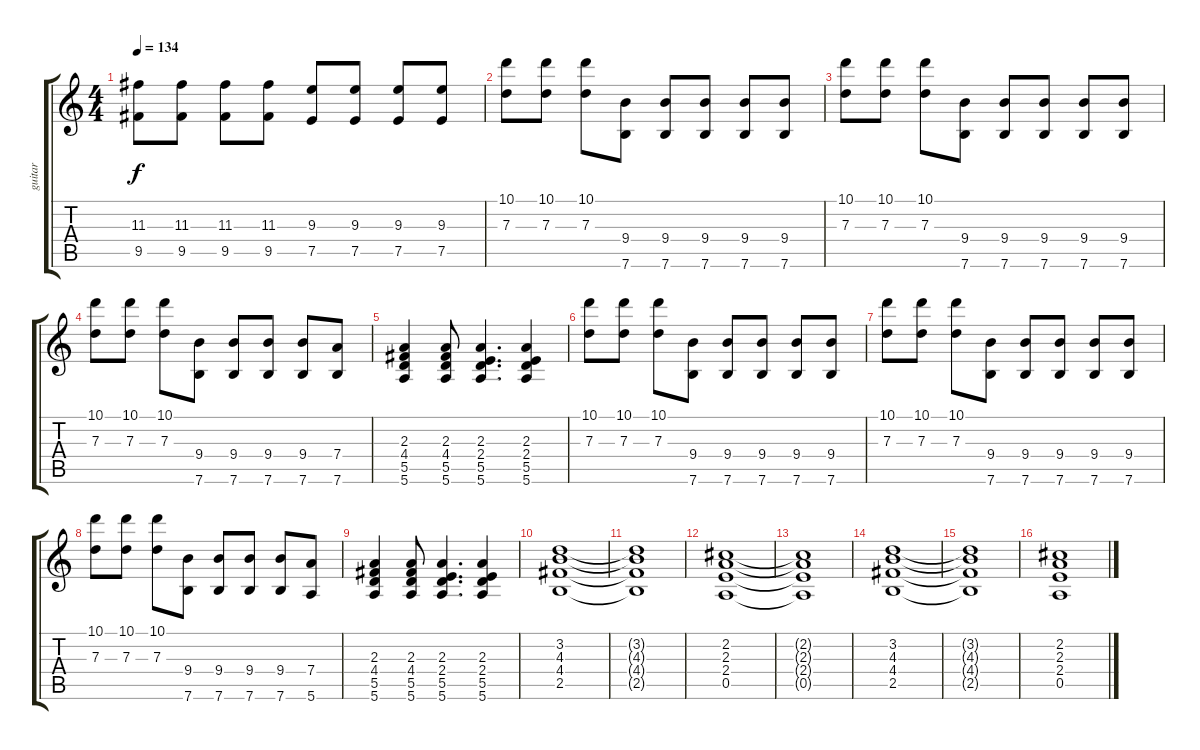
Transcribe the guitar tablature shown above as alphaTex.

\track ("guitar" "guitar") {instrument electricguitarclean}
\staff {score tabs}
\tuning (E4 B3 G3 D3 A2 E2) {hide}
\ts (4 4)
\tempo 134
\clef g2
\ks c
(11.3 9.5).8{dy f} (11.3 9.5).8 (11.3 9.5).8 (11.3 9.5).8 (9.3 7.5).8 (9.3 7.5).8 (9.3 7.5).8 (9.3 7.5).8 |
(10.1 7.3).8 (10.1 7.3).8 (10.1 7.3).8 (9.4 7.6).8 (9.4 7.6).8 (9.4 7.6).8 (9.4 7.6).8 (9.4 7.6).8 |
(10.1 7.3).8 (10.1 7.3).8 (10.1 7.3).8 (9.4 7.6).8 (9.4 7.6).8 (9.4 7.6).8 (9.4 7.6).8 (9.4 7.6).8 |
(10.1 7.3).8 (10.1 7.3).8 (10.1 7.3).8 (9.4 7.6).8 (9.4 7.6).8 (9.4 7.6).8 (9.4 7.6).8 (7.4 7.6).8 |
(2.3 4.4 5.5 5.6).4 (2.3 4.4 5.5 5.6).8 (2.3 2.4 5.5 5.6).4{d} (2.3 2.4 5.5 5.6).4 |
(10.1 7.3).8 (10.1 7.3).8 (10.1 7.3).8 (9.4 7.6).8 (9.4 7.6).8 (9.4 7.6).8 (9.4 7.6).8 (9.4 7.6).8 |
(10.1 7.3).8 (10.1 7.3).8 (10.1 7.3).8 (9.4 7.6).8 (9.4 7.6).8 (9.4 7.6).8 (9.4 7.6).8 (9.4 7.6).8 |
(10.1 7.3).8 (10.1 7.3).8 (10.1 7.3).8 (9.4 7.6).8 (9.4 7.6).8 (9.4 7.6).8 (9.4 7.6).8 (7.4 5.6).8 |
(2.3 4.4 5.5 5.6).4 (2.3 4.4 5.5 5.6).8 (2.3 2.4 5.5 5.6).4{d} (2.3 2.4 5.5 5.6).4 |
(3.2 4.3 4.4 2.5).1 |
(3.2{t} 4.3{t} 4.4{t} 2.5{t}).1 |
(2.2 2.3 2.4 0.5).1 |
(2.2{t} 2.3{t} 2.4{t} 0.5{t}).1 |
(3.2 4.3 4.4 2.5).1 |
(3.2{t} 4.3{t} 4.4{t} 2.5{t}).1 |
(2.2 2.3 2.4 0.5).1
